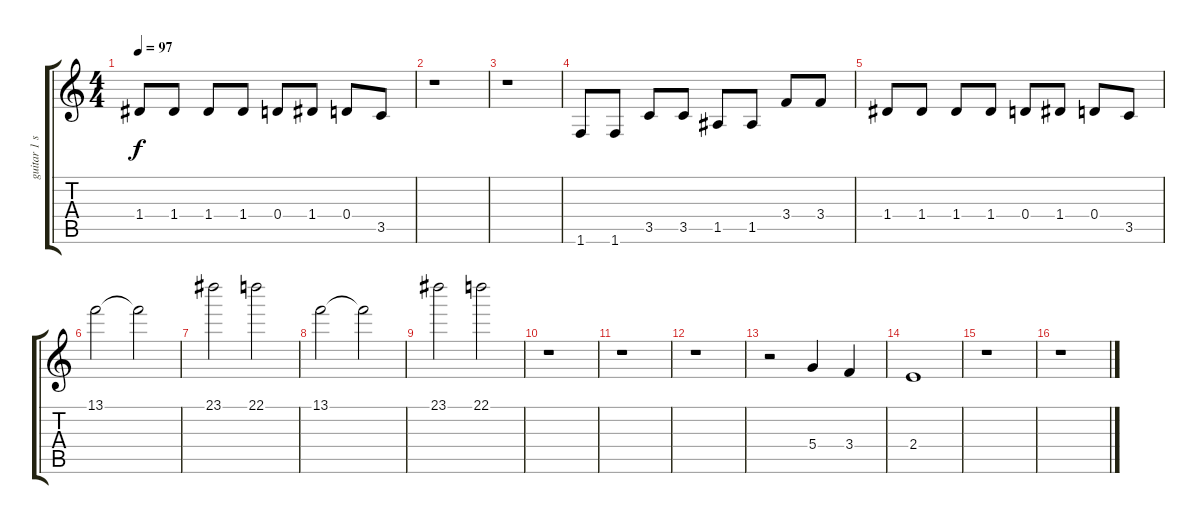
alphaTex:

\track ("guitar 1 sat" "guitar 1 s") {instrument overdrivenguitar}
\staff {score tabs}
\tuning (E4 B3 G3 D3 A2 E2) {hide}
\ts (4 4)
\tempo 97
\clef g2
\ks c
1.4.8{dy f} 1.4.8 1.4.8 1.4.8 0.4.8 1.4.8 0.4.8 3.5.8 |
r.1 |
r.1 |
1.6.8 1.6.8 3.5.8 3.5.8 1.5.8 1.5.8 3.4.8 3.4.8 |
1.4.8 1.4.8 1.4.8 1.4.8 0.4.8 1.4.8 0.4.8 3.5.8 |
13.1.2 13.1{t}.2 |
23.1.2 22.1.2 |
13.1.2 13.1{t}.2 |
23.1.2 22.1.2 |
r.1 |
r.1 |
r.1 |
r.2 5.4.4 3.4.4 |
2.4.1 |
r.1 |
r.1
